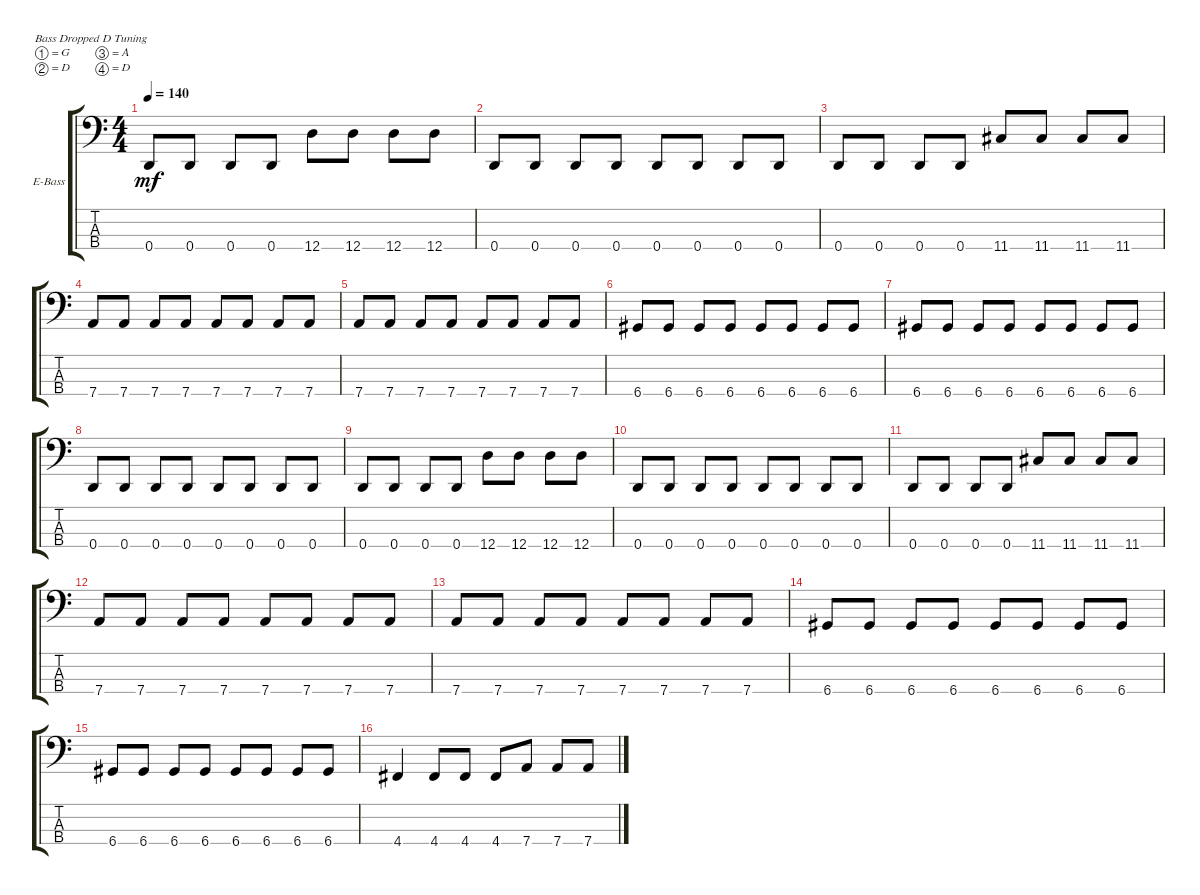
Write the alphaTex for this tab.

\defaultSystemsLayout 4
\bracketExtendMode groupsimilarinstruments
\firstSystemTrackNameOrientation horizontal
\otherSystemsTrackNameOrientation horizontal
\track ("Electric Bass" "E-Bass") {instrument electricbassfinger}
\staff {score tabs}
\tuning (G2 D2 A1 D1)
\ts (4 4)
\tempo 140
\clef f4
\ks c
0.4.8{dy mf} 0.4.8 0.4.8 0.4.8 12.4.8 12.4.8 12.4.8 12.4.8 |
0.4.8 0.4.8 0.4.8 0.4.8 0.4.8 0.4.8 0.4.8 0.4.8 |
0.4.8 0.4.8 0.4.8 0.4.8 11.4.8 11.4.8 11.4.8 11.4.8 |
7.4.8 7.4.8 7.4.8 7.4.8 7.4.8 7.4.8 7.4.8 7.4.8 |
7.4.8 7.4.8 7.4.8 7.4.8 7.4.8 7.4.8 7.4.8 7.4.8 |
6.4.8 6.4.8 6.4.8 6.4.8 6.4.8 6.4.8 6.4.8 6.4.8 |
6.4.8 6.4.8 6.4.8 6.4.8 6.4.8 6.4.8 6.4.8 6.4.8 |
0.4.8 0.4.8 0.4.8 0.4.8 0.4.8 0.4.8 0.4.8 0.4.8 |
0.4.8 0.4.8 0.4.8 0.4.8 12.4.8 12.4.8 12.4.8 12.4.8 |
0.4.8 0.4.8 0.4.8 0.4.8 0.4.8 0.4.8 0.4.8 0.4.8 |
0.4.8 0.4.8 0.4.8 0.4.8 11.4.8 11.4.8 11.4.8 11.4.8 |
7.4.8 7.4.8 7.4.8 7.4.8 7.4.8 7.4.8 7.4.8 7.4.8 |
7.4.8 7.4.8 7.4.8 7.4.8 7.4.8 7.4.8 7.4.8 7.4.8 |
6.4.8 6.4.8 6.4.8 6.4.8 6.4.8 6.4.8 6.4.8 6.4.8 |
6.4.8 6.4.8 6.4.8 6.4.8 6.4.8 6.4.8 6.4.8 6.4.8 |
4.4.4 4.4.8 4.4.8 4.4.8 7.4.8 7.4.8 7.4.8
